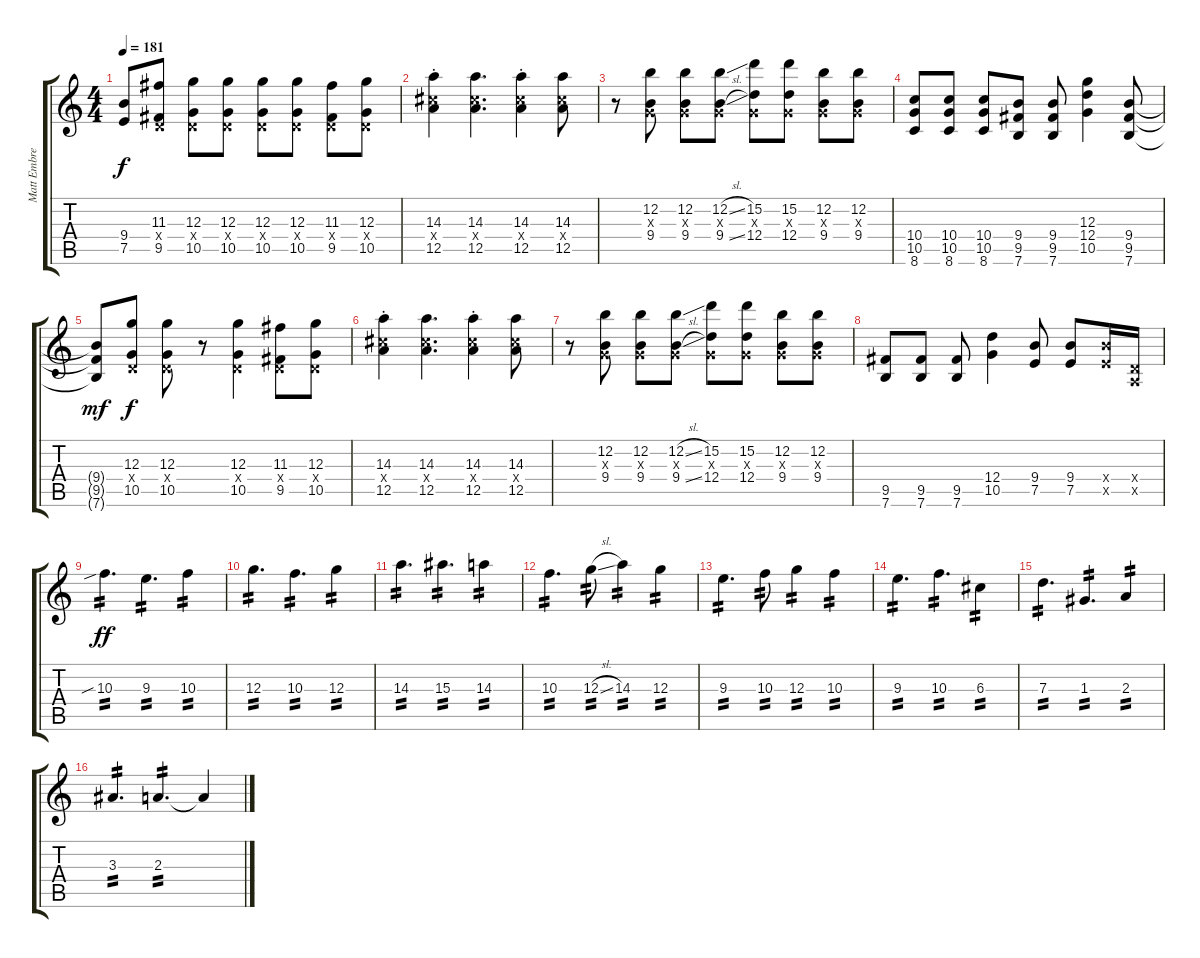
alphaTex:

\track ("Matt Embree Guitar" "Matt Embre") {instrument overdrivenguitar}
\staff {score tabs}
\tuning (E4 B3 G3 D3 A2 E2) {hide}
\ts (4 4)
\tempo 181
\clef g2
\ks c
(9.4{t} 7.5{t}).8{dy f} (11.3 0.4{x} 9.5).8 (12.3 0.4{x} 10.5).8 (12.3 0.4{x} 10.5).8 (12.3 0.4{x} 10.5).8 (12.3 0.4{x} 10.5).8 (11.3 0.4{x} 9.5).8 (12.3 0.4{x} 10.5).8 |
(14.3{st} 11.4{st x} 12.5{st}).4 (14.3 11.4{x} 12.5).4{d} (14.3{st} 11.4{st x} 12.5{st}).4 (14.3 11.4{x} 12.5).8 |
r.8 (12.2 0.3{x} 9.4).8 (12.2 0.3{x} 9.4).8 (12.2{sl} 0.3{x} 9.4{sl}).8 (15.2 0.3{x} 12.4).8 (15.2 0.3{x} 12.4).8 (12.2 0.3{x} 9.4).8 (12.2 0.3{x} 9.4).8 |
(10.4 10.5 8.6).8 (10.4 10.5 8.6).8 (10.4 10.5 8.6).8 (9.4 9.5 7.6).8 (9.4 9.5 7.6).8 (12.3 12.4 10.5).4 (9.4 9.5 7.6).8 |
(9.4{t} 9.5{t} 7.6{t}).8{dy mf} (12.3 0.4{x} 10.5).8{dy f} (12.3 0.4{x} 10.5).8 r.8 (12.3 0.4{x} 10.5).4 (11.3 0.4{x} 9.5).8 (12.3 0.4{x} 10.5).8 |
(14.3{st} 11.4{st x} 12.5{st}).4 (14.3 11.4{x} 12.5).4{d} (14.3{st} 11.4{st x} 12.5{st}).4 (14.3 11.4{x} 12.5).8 |
r.8 (12.2 0.3{x} 9.4).8 (12.2 0.3{x} 9.4).8 (12.2{sl} 0.3{x} 9.4{sl}).8 (15.2 0.3{x} 12.4).8 (15.2 0.3{x} 12.4).8 (12.2 0.3{x} 9.4).8 (12.2 0.3{x} 9.4).8 |
(9.5 7.6).8 (9.5 7.6).8 (9.5 7.6).8 (12.4 10.5).4 (9.4 7.5).8 (9.4 7.5).8 (9.4{x} 7.5{x}).16 (0.4{x} 0.5{x}).16 |
10.3{sib}.4{d tp 2 dy ff} 9.3.4{d tp 2} 10.3.4{tp 2} |
12.3.4{d tp 2} 10.3.4{d tp 2} 12.3.4{tp 2} |
14.3.4{d tp 2} 15.3.4{d tp 2} 14.3.4{tp 2} |
10.3.4{d tp 2} 12.3{sl}.8{tp 2} 14.3.4{tp 2} 12.3.4{tp 2} |
9.3.4{d tp 2} 10.3.8{tp 2} 12.3.4{tp 2} 10.3.4{tp 2} |
9.3.4{d tp 2} 10.3.4{d tp 2} 6.3.4{tp 2} |
7.3.4{d tp 2} 1.3.4{d tp 2} 2.3.4{tp 2} |
3.3.4{d tp 2} 2.3.4{d tp 2} 2.3{t}.4
